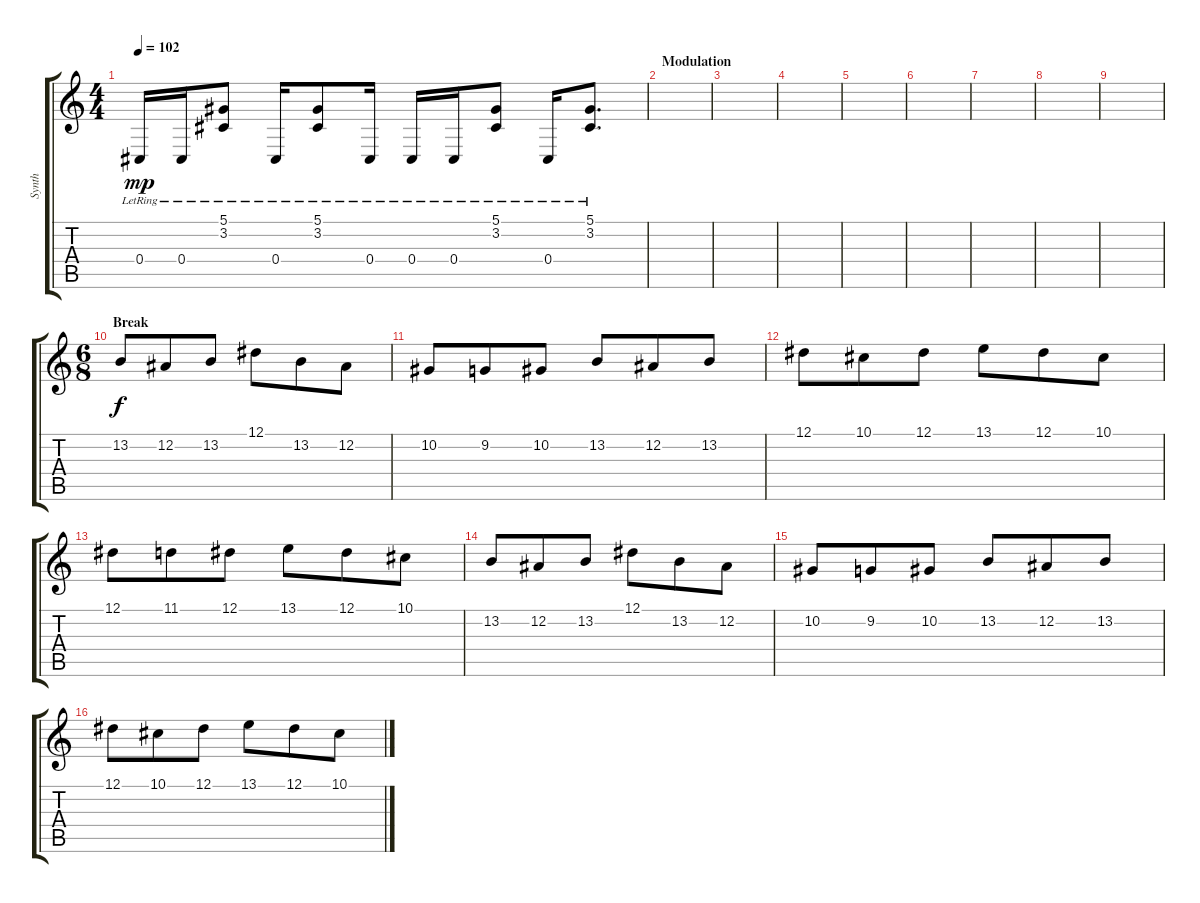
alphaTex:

\track ("Synth" "Synth") {instrument harpsichord}
\staff {score tabs}
\tuning (Eb4 Bb3 Gb3 Db3 Ab2 Eb2) {hide}
\ts (4 4)
\tempo 102
\clef g2
\ks c
0.4{lr}.16{dy mp} 0.4{lr}.16 (5.1{lr} 3.2{lr}).8 0.4{lr}.16 (5.1{lr} 3.2{lr}).8 0.4{lr}.16 0.4{lr}.16 0.4{lr}.16 (5.1{lr} 3.2{lr}).8 0.4{lr}.16 (5.1{lr} 3.2{lr}).8{d} |
\section ("" "Modulation")
|
|
|
|
|
|
|
|
\ts (6 8)
\section ("" "Break")
13.2.8{dy f volume 16} 12.2.8 13.2.8 12.1.8 13.2.8 12.2.8 |
10.2.8 9.2.8 10.2.8 13.2.8 12.2.8 13.2.8 |
12.1.8 10.1.8 12.1.8 13.1.8 12.1.8 10.1.8 |
12.1.8 11.1.8 12.1.8 13.1.8 12.1.8 10.1.8 |
13.2.8 12.2.8 13.2.8 12.1.8 13.2.8 12.2.8 |
10.2.8 9.2.8 10.2.8 13.2.8 12.2.8 13.2.8 |
12.1.8 10.1.8 12.1.8 13.1.8 12.1.8 10.1.8
